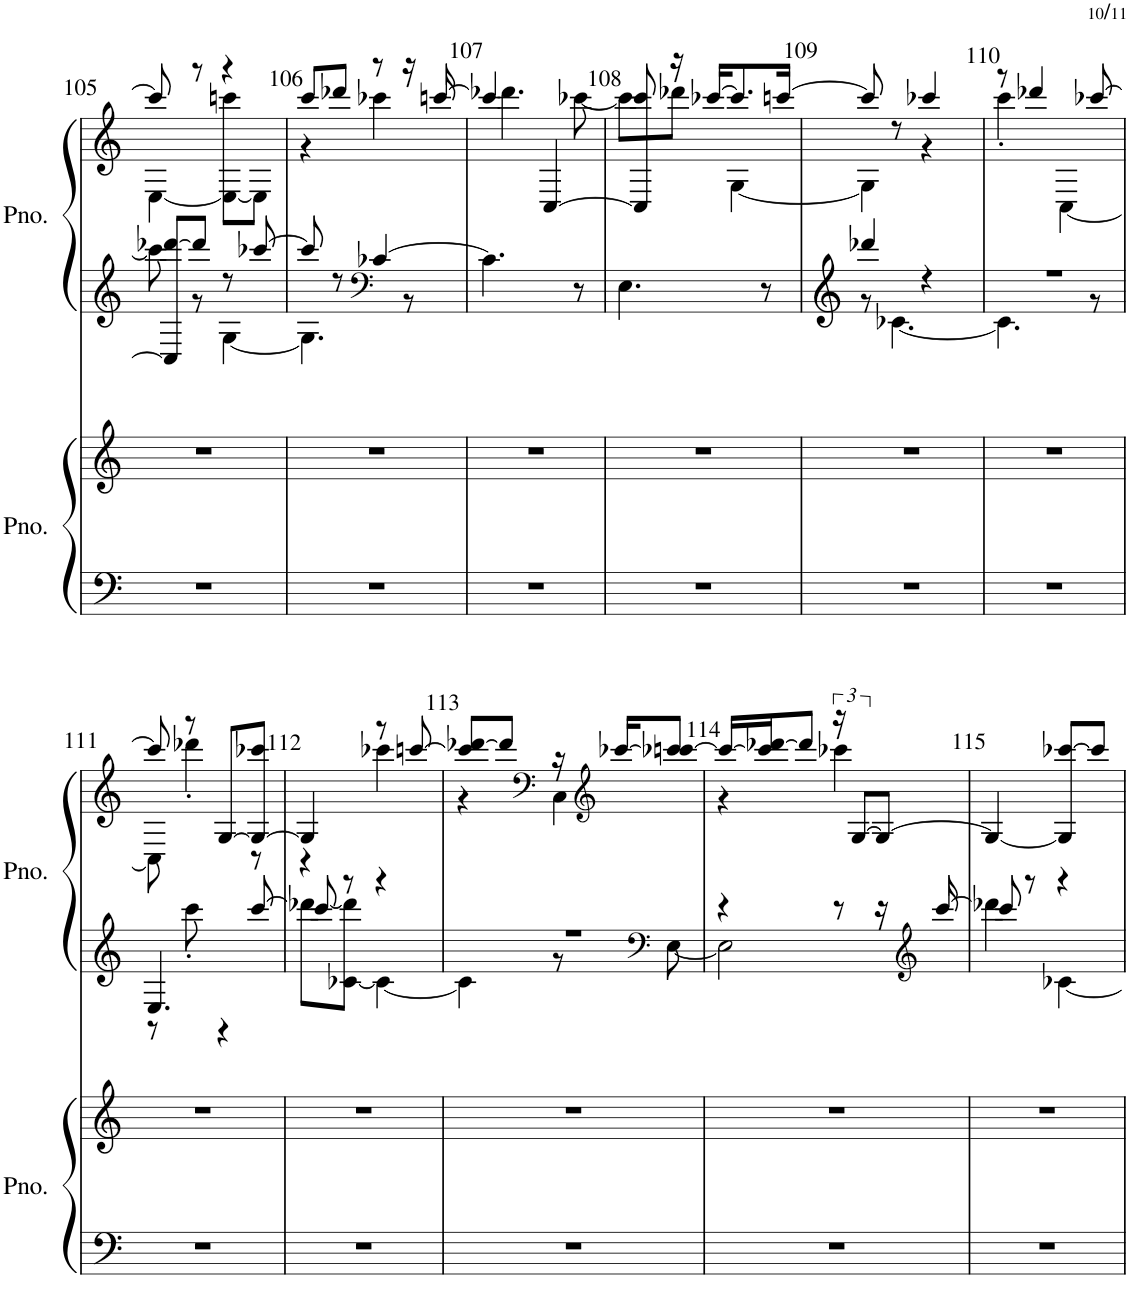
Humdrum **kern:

**kern	**kern	**kern	**kern
*part2	*part2	*part1	*part1
*staff4	*staff3	*staff2	*staff1
*I"ピアノ	*	*I"ピアノ	*
!!LO:PB:g=z
*clefF4	*clefG2	*clefG2	*clefF4
*k[]	*k[]	*k[]	*k[]
*M4/8	*M4/8	*M4/8	*M4/8
=105	=105	=105	=105
*	*	*^	*^
2r	2r	8C/] [8ddd-X/L	8ccc\]	8ccc-/]	[4E\
.	.	8ddd-/J]	8r	8r	.
.	.	8r	[4G\	4r	8E\_ 8cccn\L
.	.	[8ccc-X/	.	.	8E\J]
=106	=106	=106	=106	=106	=106
2r	2r	8ccc-/]	4.G\]	8ccc/L	4r
.	.	8r	.	8ddd-X/J	.
*	*	*clefF4	*	*	*
.	.	[4c-X/	.	8r	4ccc-X\
.	.	.	8r	16r	.
.	.	.	.	[16cccn/	.
*	*	*v	*v	*	*
=107	=107	=107	=107	=107
2r	2r	4.c-\]	4ccc/]	4.ddd-X\
.	.	.	[4C/	.
.	.	8r	.	[8ccc-X\
=108	=108	=108	=108	=108
2r	2r	4.E\	8C/] 8ccc/	8ccc-\L]
.	.	.	16r	8ddd-X\J
.	.	.	[16ccc-X/KL	.
.	.	.	8.ccc-/]	[4G\
.	.	8r	.	.
.	.	.	[16cccn/Jk	.
=109	=109	=109	=109	=109
*	*	*^	*	*
2r	2r	4ddd-X/	8r	8ccc/]	4G\]
.	.	.	[4.c-X\	8r	.
.	.	4r	.	4ccc-X/	4r
=110	=110	=110	=110	=110	=110
2r	2r	2r	4.c-\]	8r	4ccc'\
.	.	.	.	4ddd-X/	.
.	.	.	.	.	[4C\
.	.	.	8r	[8ccc-X/	.
!!LO:LB:g=z	!!
=111	=111	=111	=111	=111	=111
2r	2r	4.E/	8r	8ccc-/]	8C\]
.	.	.	8ccc'\	8r	4ddd-X'\
.	.	.	4r	[8G/L	.
.	.	[8ccc/	.	8G/_ 8ccc-X/J	8r
=112	=112	=112	=112	=112	=112
2r	2r	8ccc/]	[8ddd-X\L	4G/]	4r
.	.	8r	[8c-X\ 8ddd-\]J	.	.
.	.	4r	4c-\_	8r	4ccc-X\
.	.	.	.	[8cccn/	.
=113	=113	=113	=113	=113	=113
2r	2r	2r	4c-\]	8ccc/] [8ddd-X/L	4r
.	.	.	.	8ddd-/J]	.
*	*	*	*	*clefF4	*
.	.	.	8r	16r	4C\
*	*	*	*	*clefG2	*
.	.	.	.	[16ccc-X/KL	.
*	*	*clefF4	*	*	*
.	.	.	[8E\	8ccc-X/] [8cccn/J	.
=114	=114	=114	=114	=114	=114
2r	2r	4r	2E\]	16ccc/LL_	4r
.	.	.	.	16ccc/] [16ddd-X/J	.
.	.	.	.	8ddd-/J]	.
.	.	8r	.	24r	4ccc-X\
.	.	.	.	[12G/L	.
.	.	16r	.	8G/J_	.
*	*	*clefG2	*	*	*
.	.	[16ccc/	.	.	.
*	*	*	*	*v	*v
=115	=115	=115	=115	=115
2r	2r	8ccc/]	4ddd-X\	4G/_
.	.	8r	.	.
.	.	4r	[4c-X\	8G/] [8ccc-X/L
.	.	.	.	8ccc-/J]
*	*	*v	*v	*
=	=	=	=
*-	*-	*-	*-
